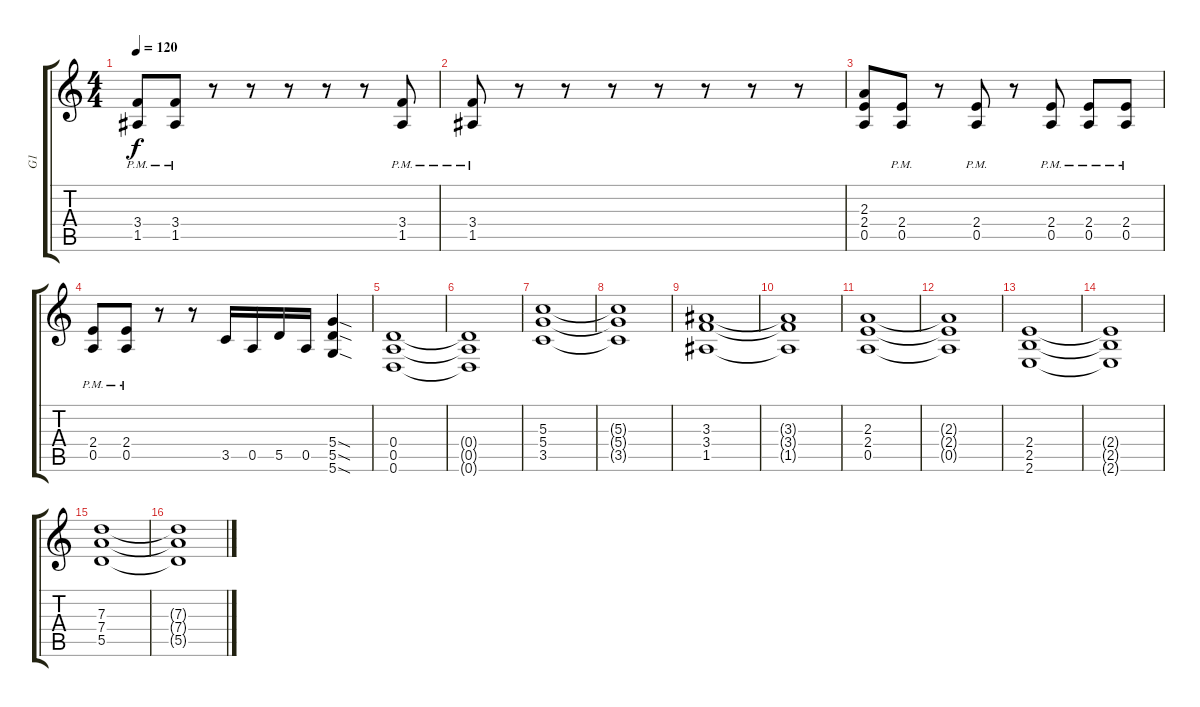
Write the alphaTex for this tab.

\track ("G1" "G1") {instrument distortionguitar}
\staff {score tabs}
\tuning (E4 B3 G3 D3 A2 D2) {hide}
\ts (4 4)
\tempo 120
\clef g2
\ks c
(3.4{pm} 1.5{pm}).8{dy f} (3.4{pm} 1.5{pm}).8 r.8 r.8 r.8 r.8 r.8 (3.4{pm} 1.5{pm}).8 |
(3.4{pm} 1.5{pm}).8 r.8 r.8 r.8 r.8 r.8 r.8 r.8 |
(2.3 2.4 0.5).8 (2.4{pm} 0.5{pm}).8 r.8 (2.4{pm} 0.5{pm}).8 r.8 (2.4{pm} 0.5{pm}).8 (2.4{pm} 0.5{pm}).8 (2.4{pm} 0.5{pm}).8 |
(2.4{pm} 0.5{pm}).8 (2.4{pm} 0.5{pm}).8 r.8 r.8 3.5.16 0.5.16 5.5.16 0.5.16 (5.4{sod} 5.5{sod} 5.6{sod}).4 |
(0.4 0.5 0.6).1 |
(0.4{t} 0.5{t} 0.6{t}).1 |
(5.3 5.4 3.5).1 |
(5.3{t} 5.4{t} 3.5{t}).1 |
(3.3 3.4 1.5).1 |
(3.3{t} 3.4{t} 1.5{t}).1 |
(2.3 2.4 0.5).1 |
(2.3{t} 2.4{t} 0.5{t}).1 |
(2.4 2.5 2.6).1 |
(2.4{t} 2.5{t} 2.6{t}).1 |
(7.3 7.4 5.5).1 |
(7.3{t} 7.4{t} 5.5{t}).1
